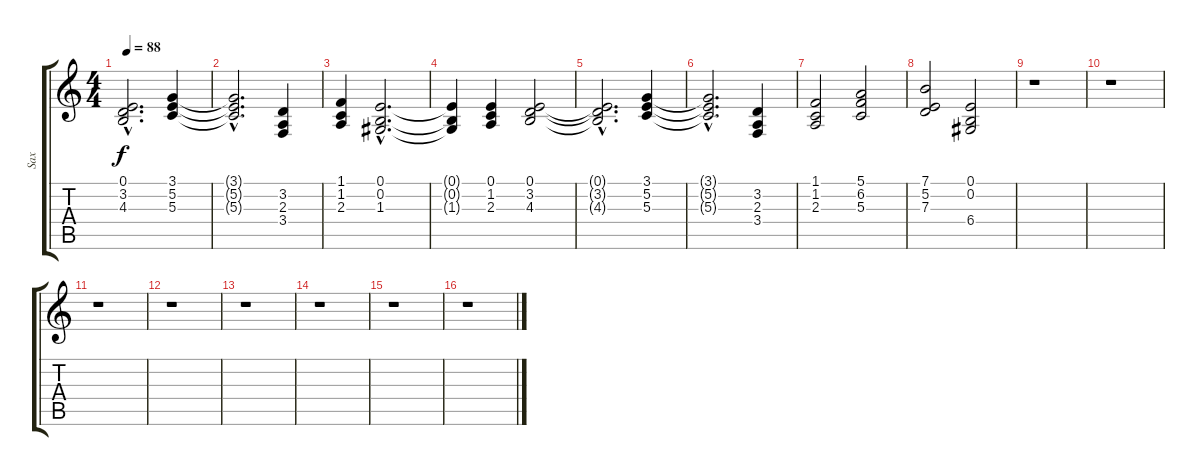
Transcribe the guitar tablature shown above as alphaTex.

\track ("Sax" "Sax") {instrument baritonesax}
\staff {score tabs}
\tuning (E4 B3 G3 D3 A2 E2) {hide}
\ts (4 4)
\tempo 88
\clef g2
\ks c
(0.1{hac t} 3.2{hac t} 4.3{hac t}).2{d dy f} (3.1 5.2 5.3).4 |
(3.1{hac t} 5.2{hac t} 5.3{hac t}).2{d} (3.2 2.3 3.4).4 |
(1.1 1.2 2.3).4 (0.1{hac} 0.2{hac} 1.3{hac}).2{d} |
(0.1{t} 0.2{t} 1.3{t}).4 (0.1 1.2 2.3).4 (0.1 3.2 4.3).2 |
(0.1{hac t} 3.2{hac t} 4.3{hac t}).2{d} (3.1 5.2 5.3).4 |
(3.1{hac t} 5.2{hac t} 5.3{hac t}).2{d} (3.2 2.3 3.4).4 |
(1.1 1.2 2.3).2 (5.1 6.2 5.3).2 |
(7.1 5.2 7.3).2 (0.1 0.2 6.4).2 |
r.1 |
r.1 |
r.1 |
r.1 |
r.1 |
r.1 |
r.1 |
r.1
